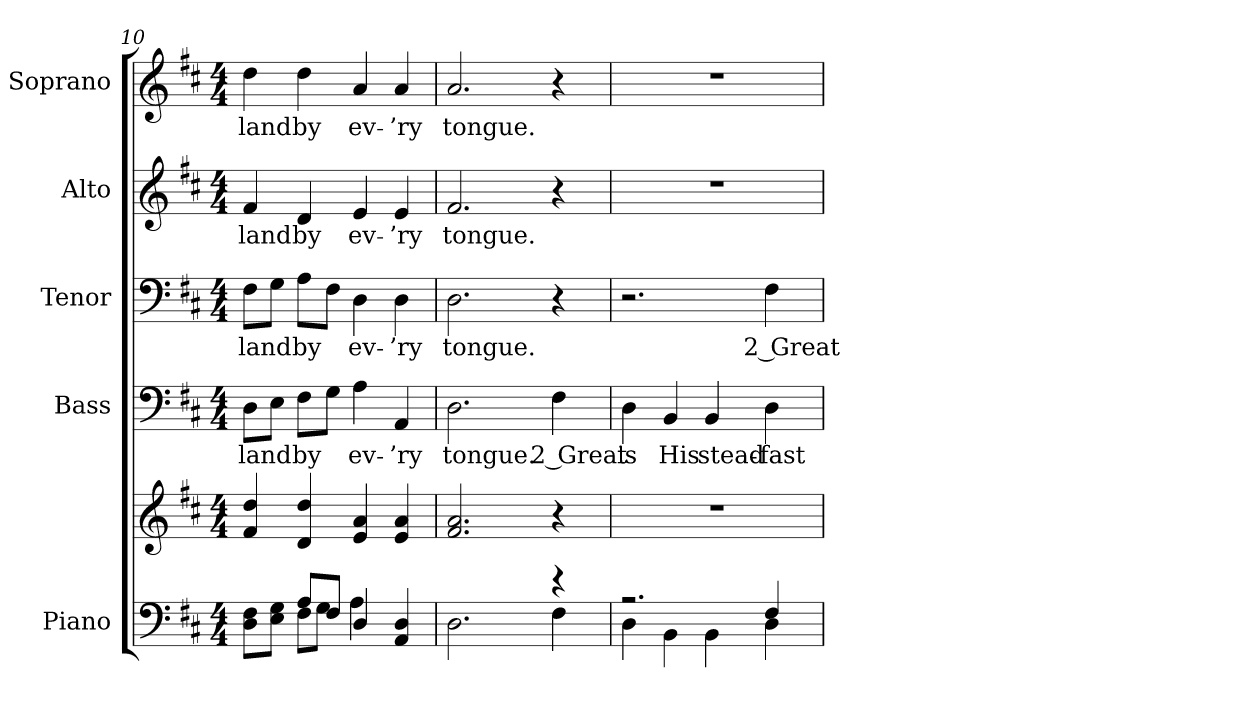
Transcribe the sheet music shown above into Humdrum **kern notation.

**kern	**kern	**kern	**text	**kern	**text	**kern	**text	**kern	**text
*part5	*part5	*part4	*part4	*part3	*part3	*part2	*part2	*part1	*part1
*staff6	*staff5	*staff4	*staff4	*staff3	*staff3	*staff2	*staff2	*staff1	*staff1
*I"Piano	*	*I"Bass	*	*I"Tenor	*	*I"Alto	*	*I"Soprano	*
*I'Pno.	*	*I'B.	*	*I'T.	*	*I'A.	*	*I'S.	*
*clefF4	*clefG2	*clefF4	*	*clefF4	*	*clefG2	*	*clefG2	*
*k[f#c#]	*k[f#c#]	*k[f#c#]	*	*k[f#c#]	*	*k[f#c#]	*	*k[f#c#]	*
*D:	*D:	*D:	*	*D:	*	*D:	*	*D:	*
*M4/4	*M4/4	*M4/4	*	*M4/4	*	*M4/4	*	*M4/4	*
=10	=10	=10	=10	=10	=10	=10	=10	=10	=10
*^	*	*	*	*	*	*	*	*	*
!	!	!	!	!LO:LY:b:color=#000000	!	!	!	!	!	!
!	!	!	!	!	!	!LO:LY:b:color=#000000	!	!	!	!
!	!	!	!	!	!	!	!	!LO:LY:b:color=#000000	!	!
!	!	!	!	!	!	!	!	!	!	!LO:LY:b:color=#000000
8Di\ 8F#iL	4ryy	4f#i/ 4ddi	8Di\L	land	8F#i\L	land	4f#i/	land	4ddi\	land
8Ei\ 8GiJ	.	.	8Ei\J	.	8Gi\J	.	.	.	.	.
!	!	!	!	!LO:LY:b:color=#000000	!	!	!	!	!	!
!	!	!	!	!	!	!LO:LY:b:color=#000000	!	!	!	!
!	!	!	!	!	!	!	!	!LO:LY:b:color=#000000	!	!
!	!	!	!	!	!	!	!	!	!	!LO:LY:b:color=#000000
8Ai/L	8F#i\L	4di/ 4ddi	8F#i\L	by	8Ai\L	by	4di/	by	4ddi\	by
8F#i/J	8Gi\J	.	8Gi\J	.	8F#i\J	.	.	.	.	.
!	!	!	!	!LO:LY:b:color=#000000	!	!	!	!	!	!
!	!	!	!	!	!	!LO:LY:b:color=#000000	!	!	!	!
!	!	!	!	!	!	!	!	!LO:LY:b:color=#000000	!	!
!	!	!	!	!	!	!	!	!	!	!LO:LY:b:color=#000000
4Di/	4Ai\	4ei/ 4ai	4Ai\	ev-	4Di\	ev-	4ei/	ev-	4ai/	ev-
!	!	!	!	!LO:LY:b:color=#000000	!	!	!	!	!	!
!	!	!	!	!	!	!LO:LY:b:color=#000000	!	!	!	!
!	!	!	!	!	!	!	!	!LO:LY:b:color=#000000	!	!
!	!	!	!	!	!	!	!	!	!	!LO:LY:b:color=#000000
4AAi/ 4Di	4ryy	4ei/ 4ai	4AAi/	-’ry	4Di\	-’ry	4ei/	-’ry	4ai/	-’ry
=11	=11	=11	=11	=11	=11	=11	=11	=11	=11	=11
!	!	!	!	!LO:LY:b:color=#000000	!	!	!	!	!	!
!	!	!	!	!	!	!LO:LY:b:color=#000000	!	!	!	!
!	!	!	!	!	!	!	!	!LO:LY:b:color=#000000	!	!
!	!	!	!	!	!	!	!	!	!	!LO:LY:b:color=#000000
2.Di\	2ryy	2.f#i/ 2.ai	2.Di\	tongue.	2.Di\	tongue.	2.f#i/	tongue.	2.ai/	tongue.
.	4ryy	.	.	.	.	.	.	.	.	.
!	!	!	!	!LO:LY:b:color=#000000	!	!	!	!	!	!
4r	4F#i\	4r	4F#i\	2 Great	4r	.	4r	.	4r	.
=12	=12	=12	=12	=12	=12	=12	=12	=12	=12	=12
!	!	!	!	!LO:LY:b:color=#000000	!	!	!	!	!	!
2.r	4Di\	1r	4Di\	is	2.r	.	1r	.	1r	.
!	!	!	!	!LO:LY:b:color=#000000	!	!	!	!	!	!
.	4BBi\	.	4BBi/	His	.	.	.	.	.	.
!	!	!	!	!LO:LY:b:color=#000000	!	!	!	!	!	!
.	4BBi\	.	4BBi/	stead-	.	.	.	.	.	.
!	!	!	!	!LO:LY:b:color=#000000	!	!	!	!	!	!
!	!	!	!	!	!	!LO:LY:b:color=#000000	!	!	!	!
4F#i/	4Di\	.	4Di\	-fast	4F#i\	2 Great	.	.	.	.
*v	*v	*	*	*	*	*	*	*	*	*
=	=	=	=	=	=	=	=	=	=
*-	*-	*-	*-	*-	*-	*-	*-	*-	*-
